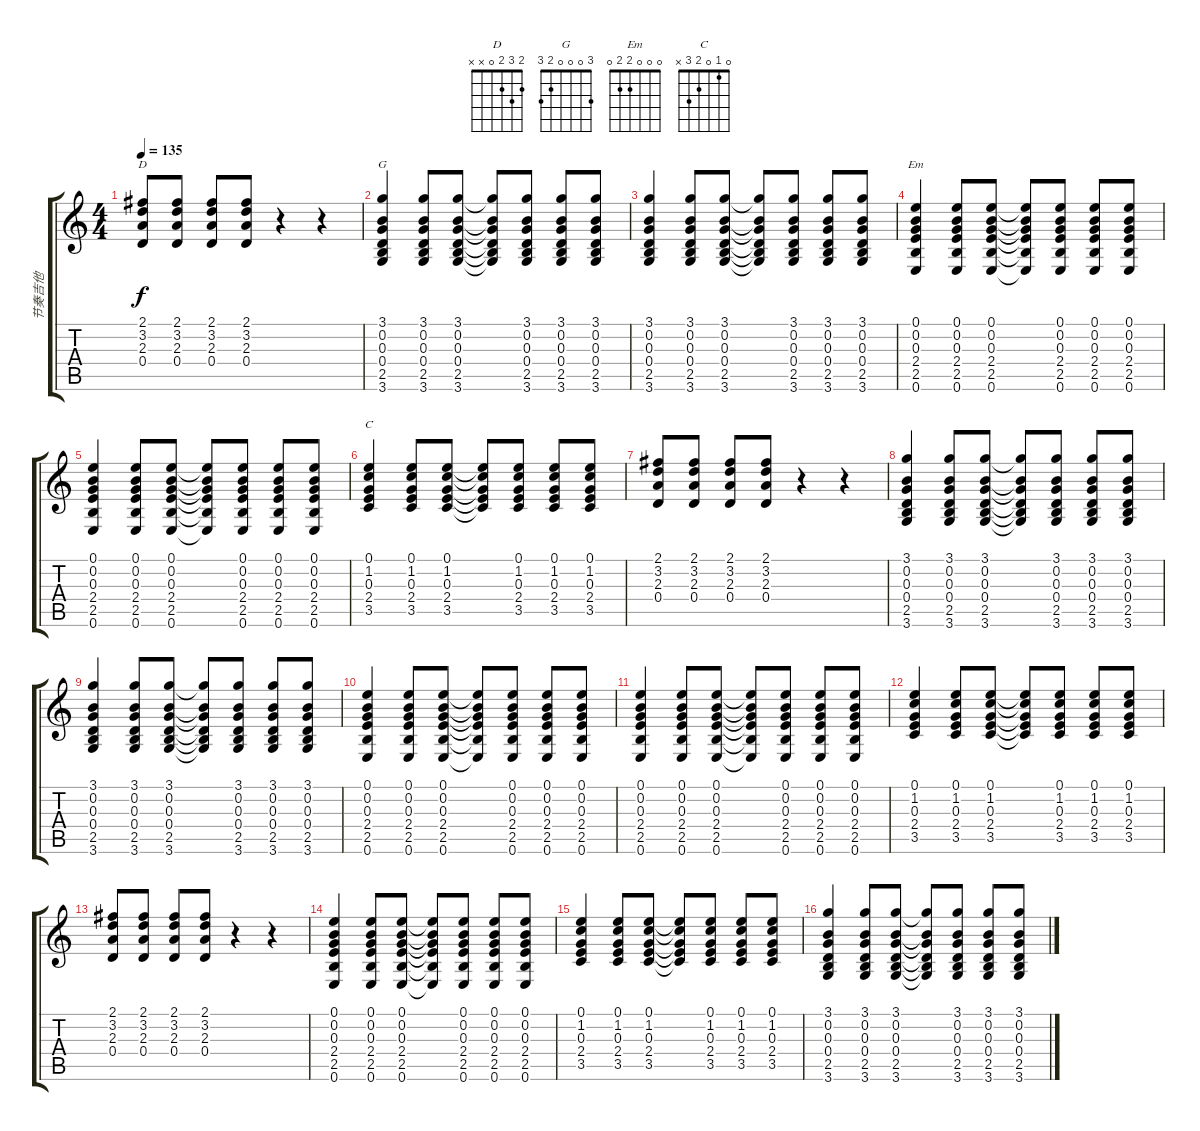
\track ("节奏吉他" "节奏吉他") {instrument electricguitarclean}
\staff {score tabs}
\tuning (E4 B3 G3 D3 A2 E2) {hide}
\chord ("D" 2 3 2 0 x x)
\chord ("G" 3 0 0 0 2 3)
\chord ("Em" 0 0 0 2 2 0)
\chord ("C" 0 1 0 2 3 x)
\ts (4 4)
\tempo 135
\clef g2
\ks c
(2.1 3.2 2.3 0.4).8{ch "D" dy f} (2.1 3.2 2.3 0.4).8 (2.1 3.2 2.3 0.4).8 (2.1 3.2 2.3 0.4).8 r.4 r.4 |
(3.1 0.2 0.3 0.4 2.5 3.6).4{ch "G"} (3.1 0.2 0.3 0.4 2.5 3.6).8 (3.1 0.2 0.3 0.4 2.5 3.6).8 (3.1{t} 0.2{t} 0.3{t} 0.4{t} 2.5{t} 3.6{t}).8 (3.1 0.2 0.3 0.4 2.5 3.6).8 (3.1 0.2 0.3 0.4 2.5 3.6).8 (3.1 0.2 0.3 0.4 2.5 3.6).8 |
(3.1 0.2 0.3 0.4 2.5 3.6).4 (3.1 0.2 0.3 0.4 2.5 3.6).8 (3.1 0.2 0.3 0.4 2.5 3.6).8 (3.1{t} 0.2{t} 0.3{t} 0.4{t} 2.5{t} 3.6{t}).8 (3.1 0.2 0.3 0.4 2.5 3.6).8 (3.1 0.2 0.3 0.4 2.5 3.6).8 (3.1 0.2 0.3 0.4 2.5 3.6).8 |
(0.1 0.2 0.3 2.4 2.5 0.6).4{ch "Em"} (0.1 0.2 0.3 2.4 2.5 0.6).8 (0.1 0.2 0.3 2.4 2.5 0.6).8 (0.1{t} 0.2{t} 0.3{t} 2.4{t} 2.5{t} 0.6{t}).8 (0.1 0.2 0.3 2.4 2.5 0.6).8 (0.1 0.2 0.3 2.4 2.5 0.6).8 (0.1 0.2 0.3 2.4 2.5 0.6).8 |
(0.1 0.2 0.3 2.4 2.5 0.6).4 (0.1 0.2 0.3 2.4 2.5 0.6).8 (0.1 0.2 0.3 2.4 2.5 0.6).8 (0.1{t} 0.2{t} 0.3{t} 2.4{t} 2.5{t} 0.6{t}).8 (0.1 0.2 0.3 2.4 2.5 0.6).8 (0.1 0.2 0.3 2.4 2.5 0.6).8 (0.1 0.2 0.3 2.4 2.5 0.6).8 |
(0.1 1.2 0.3 2.4 3.5).4{ch "C"} (0.1 1.2 0.3 2.4 3.5).8 (0.1 1.2 0.3 2.4 3.5).8 (0.1{t} 1.2{t} 0.3{t} 2.4{t} 3.5{t}).8 (0.1 1.2 0.3 2.4 3.5).8 (0.1 1.2 0.3 2.4 3.5).8 (0.1 1.2 0.3 2.4 3.5).8 |
(2.1 3.2 2.3 0.4).8 (2.1 3.2 2.3 0.4).8 (2.1 3.2 2.3 0.4).8 (2.1 3.2 2.3 0.4).8 r.4 r.4 |
(3.1 0.2 0.3 0.4 2.5 3.6).4 (3.1 0.2 0.3 0.4 2.5 3.6).8 (3.1 0.2 0.3 0.4 2.5 3.6).8 (3.1{t} 0.2{t} 0.3{t} 0.4{t} 2.5{t} 3.6{t}).8 (3.1 0.2 0.3 0.4 2.5 3.6).8 (3.1 0.2 0.3 0.4 2.5 3.6).8 (3.1 0.2 0.3 0.4 2.5 3.6).8 |
(3.1 0.2 0.3 0.4 2.5 3.6).4 (3.1 0.2 0.3 0.4 2.5 3.6).8 (3.1 0.2 0.3 0.4 2.5 3.6).8 (3.1{t} 0.2{t} 0.3{t} 0.4{t} 2.5{t} 3.6{t}).8 (3.1 0.2 0.3 0.4 2.5 3.6).8 (3.1 0.2 0.3 0.4 2.5 3.6).8 (3.1 0.2 0.3 0.4 2.5 3.6).8 |
(0.1 0.2 0.3 2.4 2.5 0.6).4 (0.1 0.2 0.3 2.4 2.5 0.6).8 (0.1 0.2 0.3 2.4 2.5 0.6).8 (0.1{t} 0.2{t} 0.3{t} 2.4{t} 2.5{t} 0.6{t}).8 (0.1 0.2 0.3 2.4 2.5 0.6).8 (0.1 0.2 0.3 2.4 2.5 0.6).8 (0.1 0.2 0.3 2.4 2.5 0.6).8 |
(0.1 0.2 0.3 2.4 2.5 0.6).4 (0.1 0.2 0.3 2.4 2.5 0.6).8 (0.1 0.2 0.3 2.4 2.5 0.6).8 (0.1{t} 0.2{t} 0.3{t} 2.4{t} 2.5{t} 0.6{t}).8 (0.1 0.2 0.3 2.4 2.5 0.6).8 (0.1 0.2 0.3 2.4 2.5 0.6).8 (0.1 0.2 0.3 2.4 2.5 0.6).8 |
(0.1 1.2 0.3 2.4 3.5).4 (0.1 1.2 0.3 2.4 3.5).8 (0.1 1.2 0.3 2.4 3.5).8 (0.1{t} 1.2{t} 0.3{t} 2.4{t} 3.5{t}).8 (0.1 1.2 0.3 2.4 3.5).8 (0.1 1.2 0.3 2.4 3.5).8 (0.1 1.2 0.3 2.4 3.5).8 |
(2.1 3.2 2.3 0.4).8 (2.1 3.2 2.3 0.4).8 (2.1 3.2 2.3 0.4).8 (2.1 3.2 2.3 0.4).8 r.4 r.4 |
(0.1 0.2 0.3 2.4 2.5 0.6).4 (0.1 0.2 0.3 2.4 2.5 0.6).8 (0.1 0.2 0.3 2.4 2.5 0.6).8 (0.1{t} 0.2{t} 0.3{t} 2.4{t} 2.5{t} 0.6{t}).8 (0.1 0.2 0.3 2.4 2.5 0.6).8 (0.1 0.2 0.3 2.4 2.5 0.6).8 (0.1 0.2 0.3 2.4 2.5 0.6).8 |
(0.1 1.2 0.3 2.4 3.5).4 (0.1 1.2 0.3 2.4 3.5).8 (0.1 1.2 0.3 2.4 3.5).8 (0.1{t} 1.2{t} 0.3{t} 2.4{t} 3.5{t}).8 (0.1 1.2 0.3 2.4 3.5).8 (0.1 1.2 0.3 2.4 3.5).8 (0.1 1.2 0.3 2.4 3.5).8 |
(3.1 0.2 0.3 0.4 2.5 3.6).4 (3.1 0.2 0.3 0.4 2.5 3.6).8 (3.1 0.2 0.3 0.4 2.5 3.6).8 (3.1{t} 0.2{t} 0.3{t} 0.4{t} 2.5{t} 3.6{t}).8 (3.1 0.2 0.3 0.4 2.5 3.6).8 (3.1 0.2 0.3 0.4 2.5 3.6).8 (3.1 0.2 0.3 0.4 2.5 3.6).8
